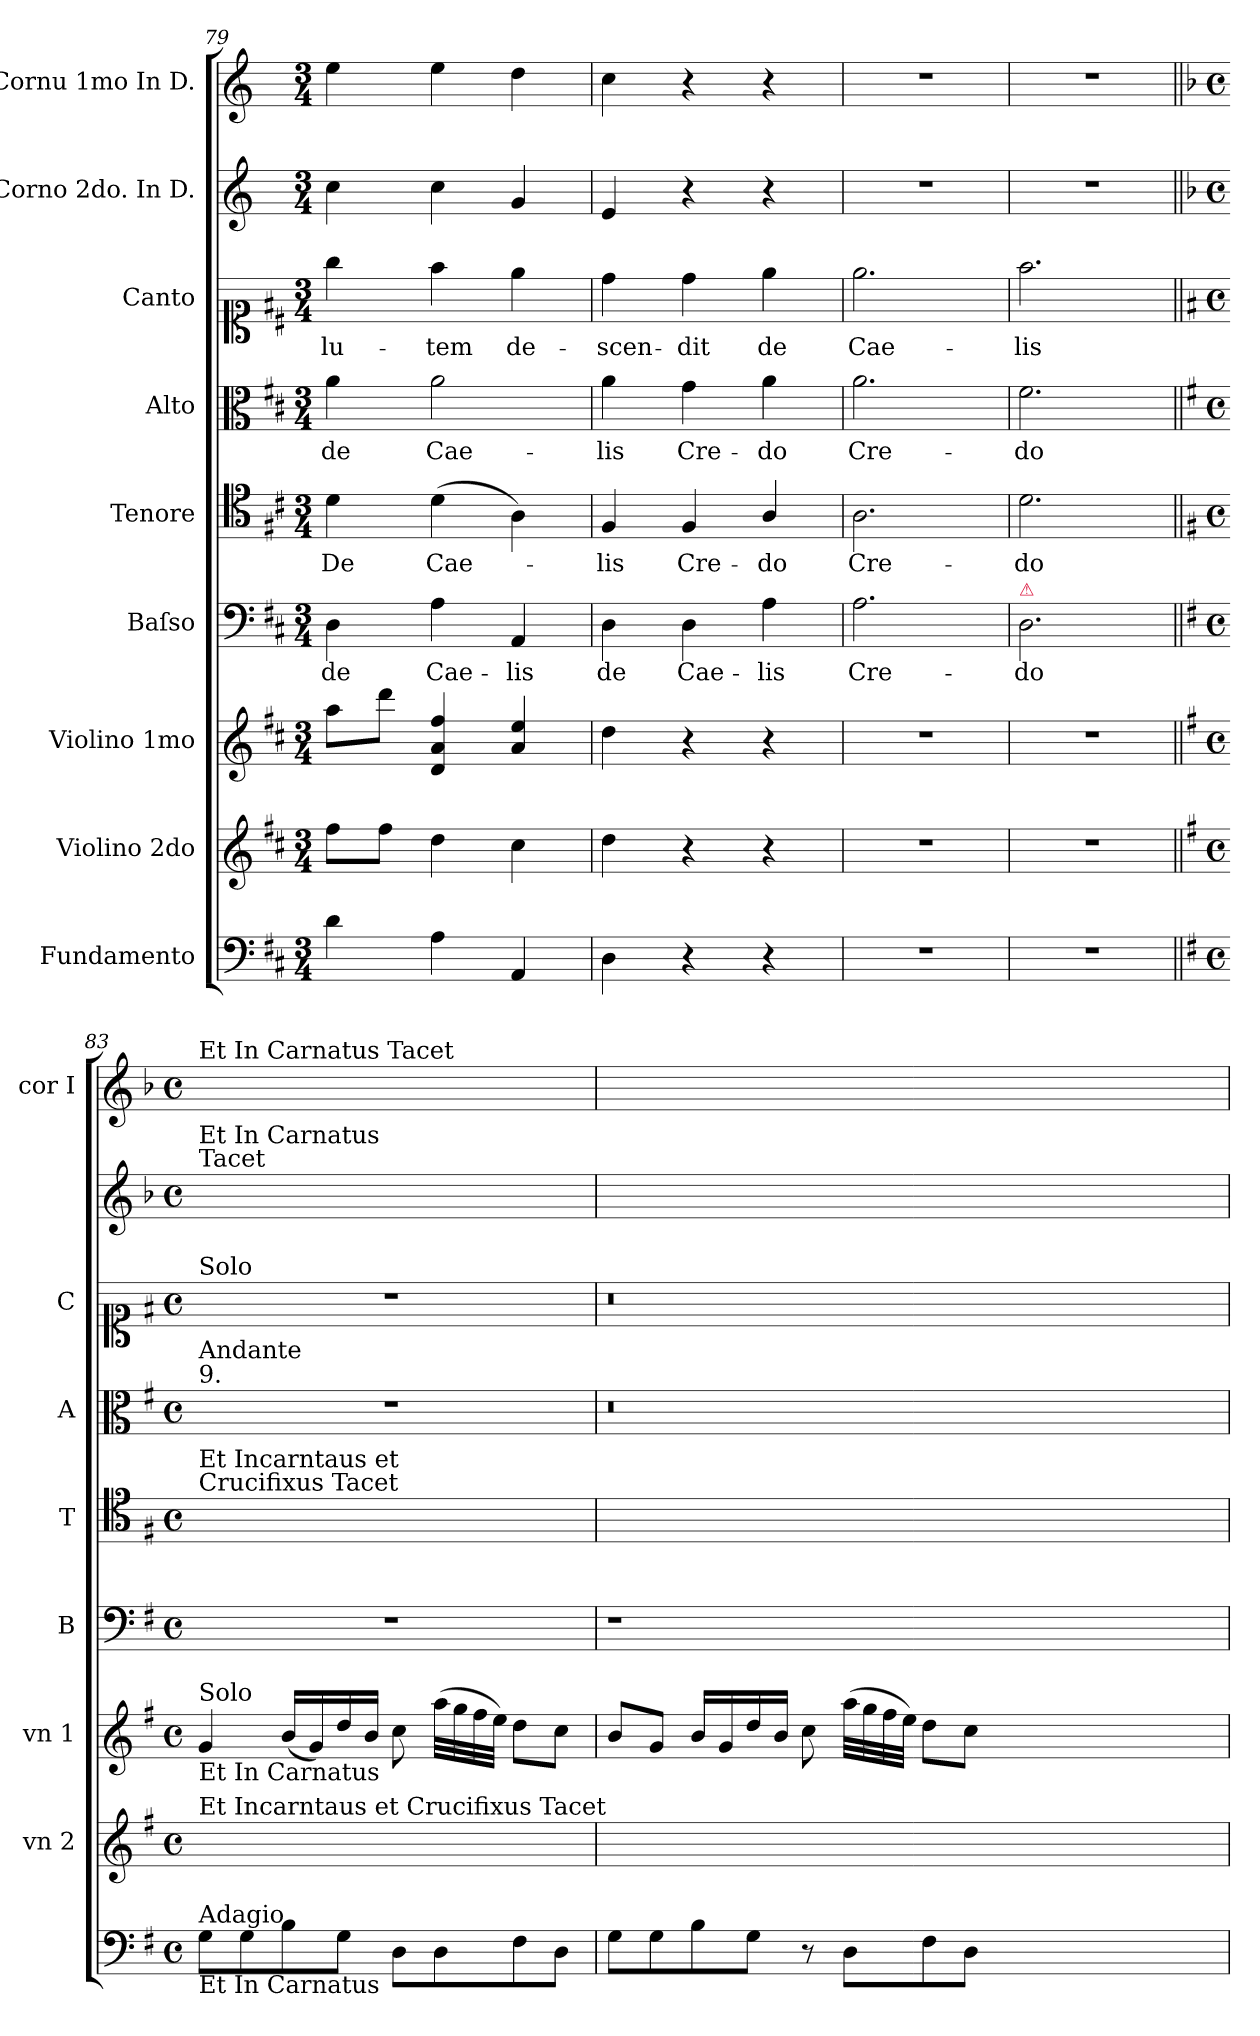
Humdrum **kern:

**kern	**kern	**kern	**kern	**text	**kern	**text	**kern	**text	**kern	**text	**kern	**kern
*part9	*part8	*part7	*part6	*part6	*part5	*part5	*part4	*part4	*part3	*part3	*part2	*part1
*staff9	*staff8	*staff7	*staff6	*staff6	*staff5	*staff5	*staff4	*staff4	*staff3	*staff3	*staff2	*staff1
*I"Fundamento	*I"Violino 2do	*I"Violino 1mo	*I"Baſso	*	*I"Tenore	*	*I"Alto	*	*I"Canto	*	*I"Corno 2do. In D.	*I"Cornu 1mo In D.
*	*I'vn 2	*I'vn 1	*I'B	*	*I'T	*	*I'A	*	*I'C	*	*	*I'cor I
*clefF4	*clefG2	*clefG2	*clefF4	*	*clefC4	*	*clefC3	*	*clefC1	*	*clefG2	*clefG2
*	*	*	*	*	*	*	*	*	*	*	*ITrd6c10	*ITrd6c10
*k[f#c#]	*k[f#c#]	*k[f#c#]	*k[f#c#]	*	*k[f#c#]	*	*k[f#c#]	*	*k[f#c#]	*	*k[f#c#]	*k[f#c#]
*M3/4	*M3/4	*M3/4	*M3/4	*	*M3/4	*	*M3/4	*	*M3/4	*	*M3/4	*M3/4
=79	=79	=79	=79	=79	=79	=79	=79	=79	=79	=79	=79	=79
4d\	8ff#\L	8aa\L	4D\	de	4d\	De	4a\	de	4gg\	-lu-	4d\	4f#\
.	8ff#\J	8ddd\J	.	.	.	.	.	.	.	.	.	.
4A\	4dd\	4d/ 4a/ 4ff#/	4A\	Cae-	(4d\	Cae-	2a\	Cae-	4ff#\	-tem	4d\	4f#\
4AA/	4cc#\	4a/ 4ee/	4AA/	-lis	4A\)	.	.	.	4ee\	de-	4A/	4e\
=80	=80	=80	=80	=80	=80	=80	=80	=80	=80	=80	=80	=80
4D\	4dd\	4dd\	4D\	de	4F#/	-lis	4a\	-lis	4dd\	-scen-	4F#/	4d\
4r	4r	4r	4D\	Cae-	4F#/	Cre-	4g\	Cre-	4dd\	-dit	4r	4r
4r	4r	4r	4A\	-lis	4A/	-do	4a\	-do	4ee\	de	4r	4r
=81	=81	=81	=81	=81	=81	=81	=81	=81	=81	=81	=81	=81
2.r	2.r	2.r	2.A\	Cre-	2.A\	Cre-	2.a\	Cre-	2.ee\	Cae-	2.r	2.r
=82	=82	=82	=82	=82	=82	=82	=82	=82	=82	=82	=82	=82
!	!	!	!LO:TX:a:color=crimson:t=⚠	!	!	!	!	!	!	!	!	!
2.r	2.r	2.r	2.D\	-do	2.d\	-do	2.f#\	-do	2.ff#\	-lis	2.r	2.r
=83||	=83||	=83||	=83||	=83||	=83||	=83||	=83||	=83||	=83||	=83||	=83||	=83||
*k[f#]	*k[f#]	*k[f#]	*k[f#]	*	*k[f#]	*	*k[f#]	*	*k[f#]	*	*k[f#]	*k[f#]
*M4/4	*M4/4	*M4/4	*M4/4	*	*M4/4	*	*M4/4	*	*M4/4	*	*M4/4	*M4/4
*met(c)	*met(c)	*met(c)	*met(c)	*	*met(c)	*	*met(c)	*	*met(c)	*	*met(c)	*met(c)
!	!	!	!	!	!	!	!	!	!	!	!	!LO:TX:a:t=Et In Carnatus Tacet
!	!	!	!	!	!	!	!	!	!	!	!LO:TX:a:t=Et In Carnatus \nTacet	!
!	!	!	!	!	!	!	!	!	!LO:TX:a:t=Solo	!	!	!
!	!	!	!	!	!	!	!LO:TX:a:t=9.	!	!	!	!	!
!	!	!	!	!	!	!	!LO:TX:a:t=Andante	!	!	!	!	!
!	!	!	!	!	!LO:TX:a:t=Et Incarntaus et \nCrucifixus Tacet	!	!	!	!	!	!	!
!	!	!LO:TX:b:t=Et In Carnatus	!	!	!	!	!	!	!	!	!	!
!	!	!LO:TX:a:t=Solo	!	!	!	!	!	!	!	!	!	!
!	!LO:TX:a:t=Et Incarntaus et Crucifixus Tacet	!	!	!	!	!	!	!	!	!	!	!
!LO:TX:b:t=Et In Carnatus	!	!	!	!	!	!	!	!	!	!	!	!
!LO:TX:a:t=Adagio	!	!	!	!	!	!	!	!	!	!	!	!
8G\L	1ryy	4g/	1r	.	1ryy	.	1r	.	1r	.	1ryy	1ryy
8G\	.	.	.	.	.	.	.	.	.	.	.	.
8B\	.	(16b/LL	.	.	.	.	.	.	.	.	.	.
.	.	16g/)	.	.	.	.	.	.	.	.	.	.
8G\J	.	16dd/	.	.	.	.	.	.	.	.	.	.
.	.	16b/JJ	.	.	.	.	.	.	.	.	.	.
8D\L	.	8cc\	.	.	.	.	.	.	.	.	.	.
8D\	.	(32aa\LLL	.	.	.	.	.	.	.	.	.	.
.	.	32gg\	.	.	.	.	.	.	.	.	.	.
.	.	32ff#\	.	.	.	.	.	.	.	.	.	.
.	.	32ee\JJJ)	.	.	.	.	.	.	.	.	.	.
8F#\	.	8dd\L	.	.	.	.	.	.	.	.	.	.
8D\J	.	8cc\J	.	.	.	.	.	.	.	.	.	.
=84	=84	=84	=84	=84	=84	=84	=84	=84	=84	=84	=84	=84
8G\L	1ryy	8b/L	1r	.	1ryy	.	0.r	.	0.r	.	1ryy	1ryy
8G\	.	8g/J	.	.	.	.	.	.	.	.	.	.
8B\	.	16b/LL	.	.	.	.	.	.	.	.	.	.
.	.	16g/	.	.	.	.	.	.	.	.	.	.
8G\J	.	16dd/	.	.	.	.	.	.	.	.	.	.
.	.	16b/JJ	.	.	.	.	.	.	.	.	.	.
8r	.	8cc\	.	.	.	.	.	.	.	.	.	.
8D\L	.	(32aa\LLL	.	.	.	.	.	.	.	.	.	.
.	.	32gg\	.	.	.	.	.	.	.	.	.	.
.	.	32ff#\	.	.	.	.	.	.	.	.	.	.
.	.	32ee\JJJ)	.	.	.	.	.	.	.	.	.	.
8F#\	.	8dd\L	.	.	.	.	.	.	.	.	.	.
8D\J	.	8cc\J	.	.	.	.	.	.	.	.	.	.
0ryy	0ryy	0ryy	0ryy	.	0ryy	.	.	.	.	.	0ryy	0ryy
=	=	=	=	=	=	=	=	=	=	=	=	=
*-	*-	*-	*-	*-	*-	*-	*-	*-	*-	*-	*-	*-
